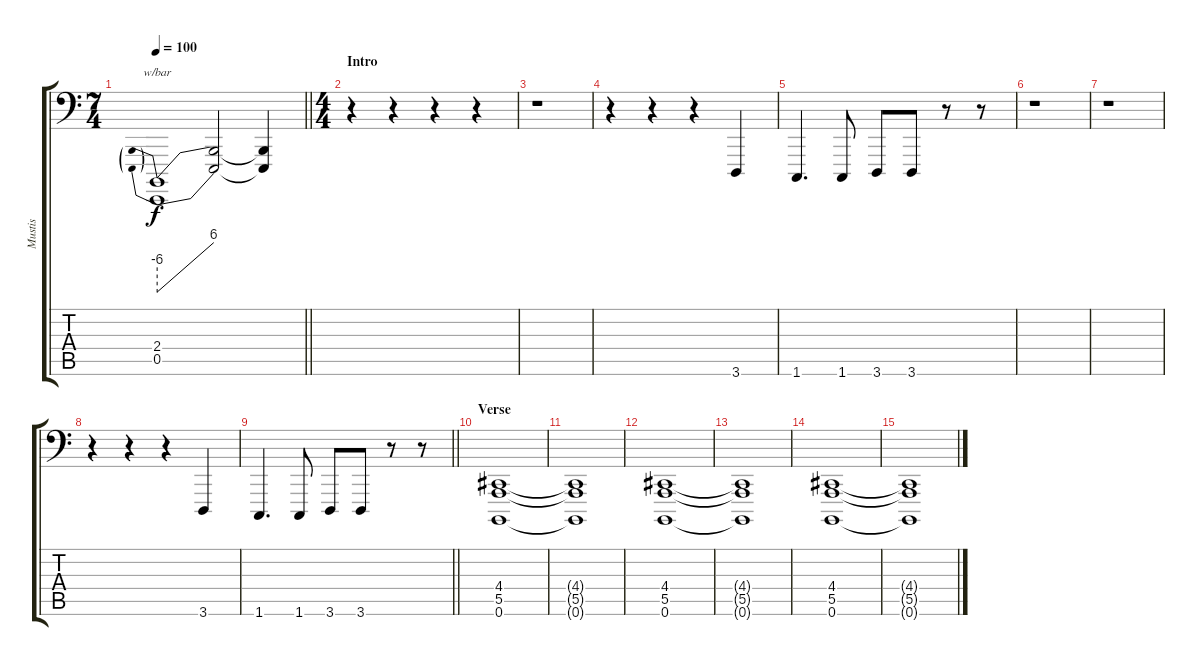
\track ("Mustis" "Mustis") {instrument tinklebell}
\staff {score tabs}
\tuning (B2 G2 D2 A1 E1 B0) {hide}
\ts (7 4)
\tempo 100
\clef f4
\barLineRight lightlight
\ks c
(2.4 0.5).1{tbe (predivedive default 0 -24 60 24) dy f volume 16 instrument seashore} (2.4{t} 0.5{t}).2 (2.4{t} 0.5{t}).4 |
\ts (4 4)
\section ("" "Intro")
r.4 r.4 r.4 r.4 |
r.1 |
r.4 r.4 r.4 3.6.4{instrument electricbassfinger} |
1.6.4{d} 1.6.8 3.6.8 3.6.8 r.8 r.8 |
r.1 |
r.1 |
r.4 r.4 r.4 3.6.4{instrument electricbassfinger} |
\barLineRight lightlight
1.6.4{d} 1.6.8 3.6.8 3.6.8 r.8 r.8 |
\section ("" "Verse")
(4.4 5.5 0.6).1{instrument tinklebell} |
(4.4{t} 5.5{t} 0.6{t}).1 |
(4.4 5.5 0.6).1 |
(4.4{t} 5.5{t} 0.6{t}).1 |
(4.4 5.5 0.6).1 |
(4.4{t} 5.5{t} 0.6{t}).1
